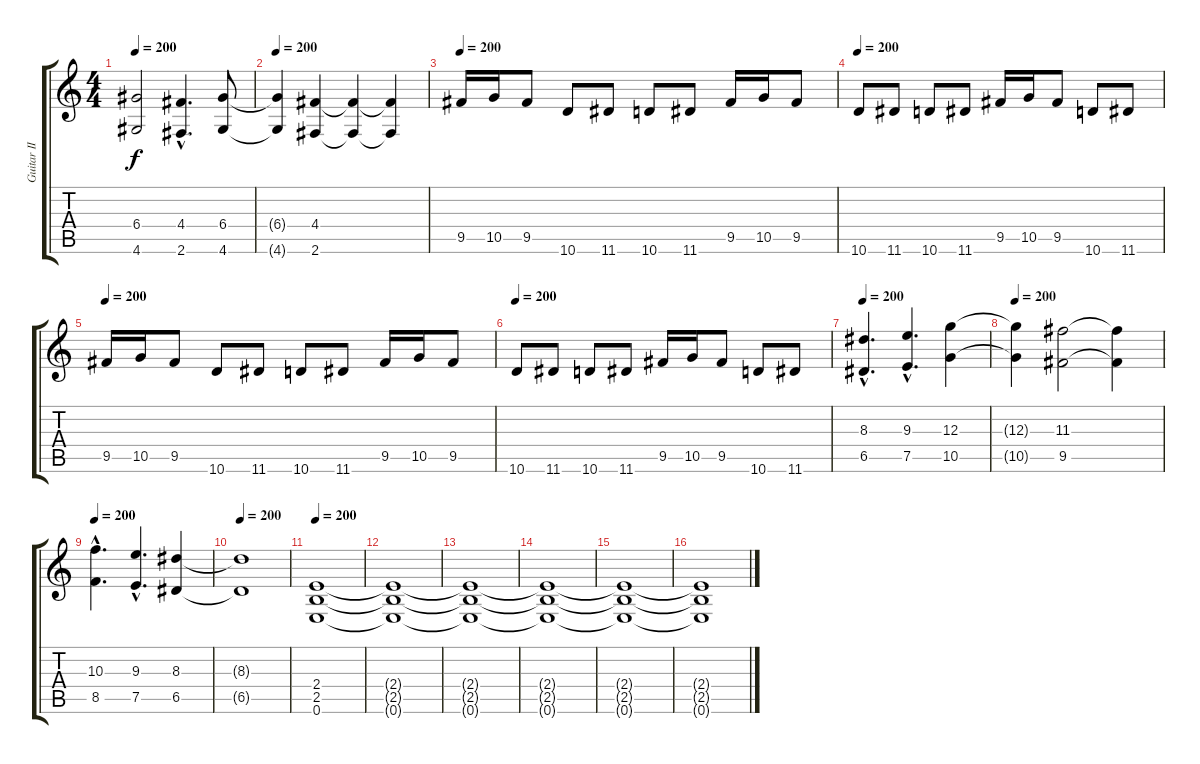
\track ("Guitar II" "Guitar II") {instrument distortionguitar}
\staff {score tabs}
\tuning (E4 B3 G3 D3 A2 E2) {hide}
\ts (4 4)
\tempo 200
\clef g2
\ks c
(6.4 4.6).2{dy f} (4.4{hac} 2.6{hac}).4{d} (6.4 4.6).8 |
\tempo 200
(6.4{t} 4.6{t}).4 (4.4 2.6).4 (4.4{t} 2.6{t}).4 (4.4{t} 2.6{t}).4 |
\tempo 200
9.5.16 10.5.16 9.5.8 10.6.8 11.6.8 10.6.8 11.6.8 9.5.16 10.5.16 9.5.8 |
\tempo 200
10.6.8 11.6.8 10.6.8 11.6.8 9.5.16 10.5.16 9.5.8 10.6.8 11.6.8 |
\tempo 200
9.5.16 10.5.16 9.5.8 10.6.8 11.6.8 10.6.8 11.6.8 9.5.16 10.5.16 9.5.8 |
\tempo 200
10.6.8 11.6.8 10.6.8 11.6.8 9.5.16 10.5.16 9.5.8 10.6.8 11.6.8 |
\tempo 200
(8.3{hac} 6.5{hac}).4{d} (9.3{hac} 7.5{hac}).4{d} (12.3 10.5).4 |
\tempo 200
(12.3{t} 10.5{t}).4 (11.3 9.5).2 (11.3{t} 9.5{t}).4 |
\tempo 200
(10.3{hac} 8.5{hac}).4{d} (9.3{hac} 7.5{hac}).4{d} (8.3 6.5).4 |
\tempo 200
(8.3{t} 6.5{t}).1 |
\tempo 200
(2.4 2.5 0.6).1 |
(2.4{t} 2.5{t} 0.6{t}).1 |
(2.4{t} 2.5{t} 0.6{t}).1 |
(2.4{t} 2.5{t} 0.6{t}).1 |
(2.4{t} 2.5{t} 0.6{t}).1 |
(2.4{t} 2.5{t} 0.6{t}).1
